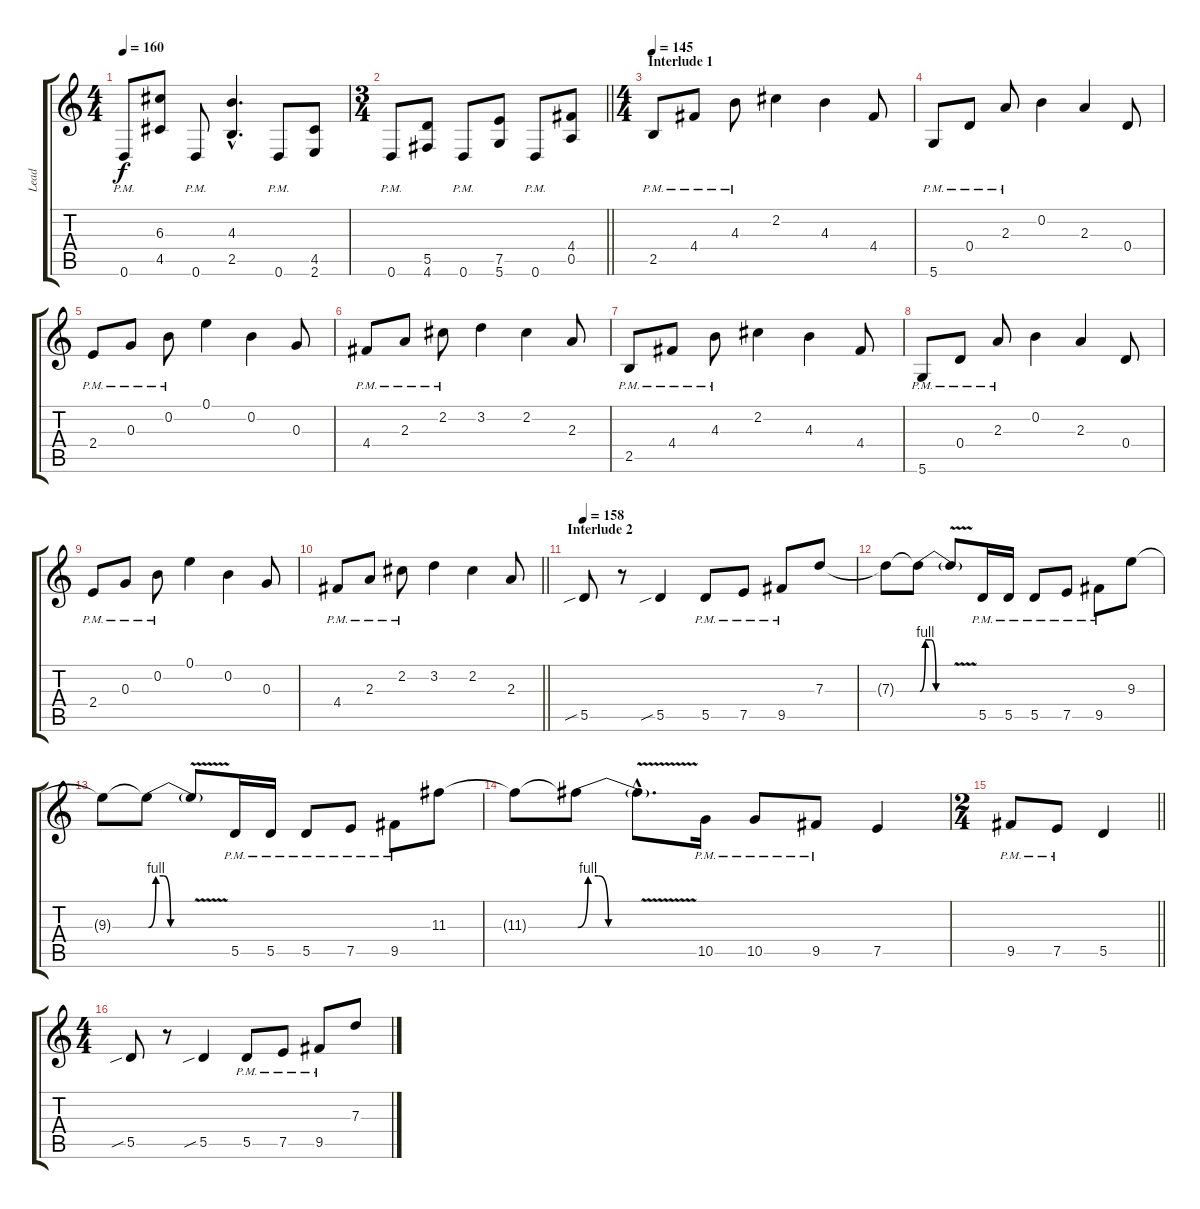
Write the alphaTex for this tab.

\track ("Lead" "Lead") {instrument distortionguitar}
\staff {score tabs}
\tuning (E4 B3 G3 D3 A2 D2) {hide}
\ts (4 4)
\tempo 160
\clef g2
\ks c
0.6{pm}.8{dy f} (6.3 4.5).8 0.6{pm}.8 (4.3{hac} 2.5{hac}).4{d} 0.6{pm}.8 (4.5 2.6).8 |
\ts (3 4)
\barLineRight lightlight
0.6{pm}.8 (5.5 4.6).8 0.6{pm}.8 (7.5 5.6).8 0.6{pm}.8 (4.4 0.5).8 |
\ts (4 4)
\section ("" "Interlude 1")
\tempo 145
2.5{pm}.8 4.4{pm}.8 4.3{pm}.8 2.2.4 4.3.4 4.4.8 |
5.6{pm}.8 0.4{pm}.8 2.3{pm}.8 0.2.4 2.3.4 0.4.8 |
2.4{pm}.8 0.3{pm}.8 0.2{pm}.8 0.1.4 0.2.4 0.3.8 |
4.4{pm}.8 2.3{pm}.8 2.2{pm}.8 3.2.4 2.2.4 2.3.8 |
2.5{pm}.8 4.4{pm}.8 4.3{pm}.8 2.2.4 4.3.4 4.4.8 |
5.6{pm}.8 0.4{pm}.8 2.3{pm}.8 0.2.4 2.3.4 0.4.8 |
2.4{pm}.8 0.3{pm}.8 0.2{pm}.8 0.1.4 0.2.4 0.3.8 |
\barLineRight lightlight
4.4{pm}.8 2.3{pm}.8 2.2{pm}.8 3.2.4 2.2.4 2.3.8 |
\section ("" "Interlude 2")
\tempo 158
5.5{sib}.8 r.8 5.5{sib}.4 5.5{pm}.8 7.5{pm}.8 9.5{pm}.8 7.3.8 |
7.3{t}.8 7.3{be (custom 0 0 10 4 20 4 30 0 60 0) t}.8 7.3{v t}.8 5.5{pm}.16 5.5{pm}.16 5.5{pm}.8 7.5{pm}.8 9.5{pm}.8 9.3.8 |
9.3{t}.8 9.3{be (custom 0 0 10 4 20 4 30 0 60 0) t}.8 9.3{v t}.8 5.5{pm}.16 5.5{pm}.16 5.5{pm}.8 7.5{pm}.8 9.5{pm}.8 11.3.8 |
11.3{t}.8 11.3{be (custom 0 0 10 4 20 4 30 0 60 0) t}.8 11.3{v hac t}.8{d} 10.5{pm}.16 10.5{pm}.8 9.5{pm}.8 7.5.4 |
\ts (2 4)
\barLineRight lightlight
9.5{pm}.8 7.5{pm}.8 5.5.4 |
\ts (4 4)
5.5{sib}.8 r.8 5.5{sib}.4 5.5{pm}.8 7.5{pm}.8 9.5{pm}.8 7.3.8
